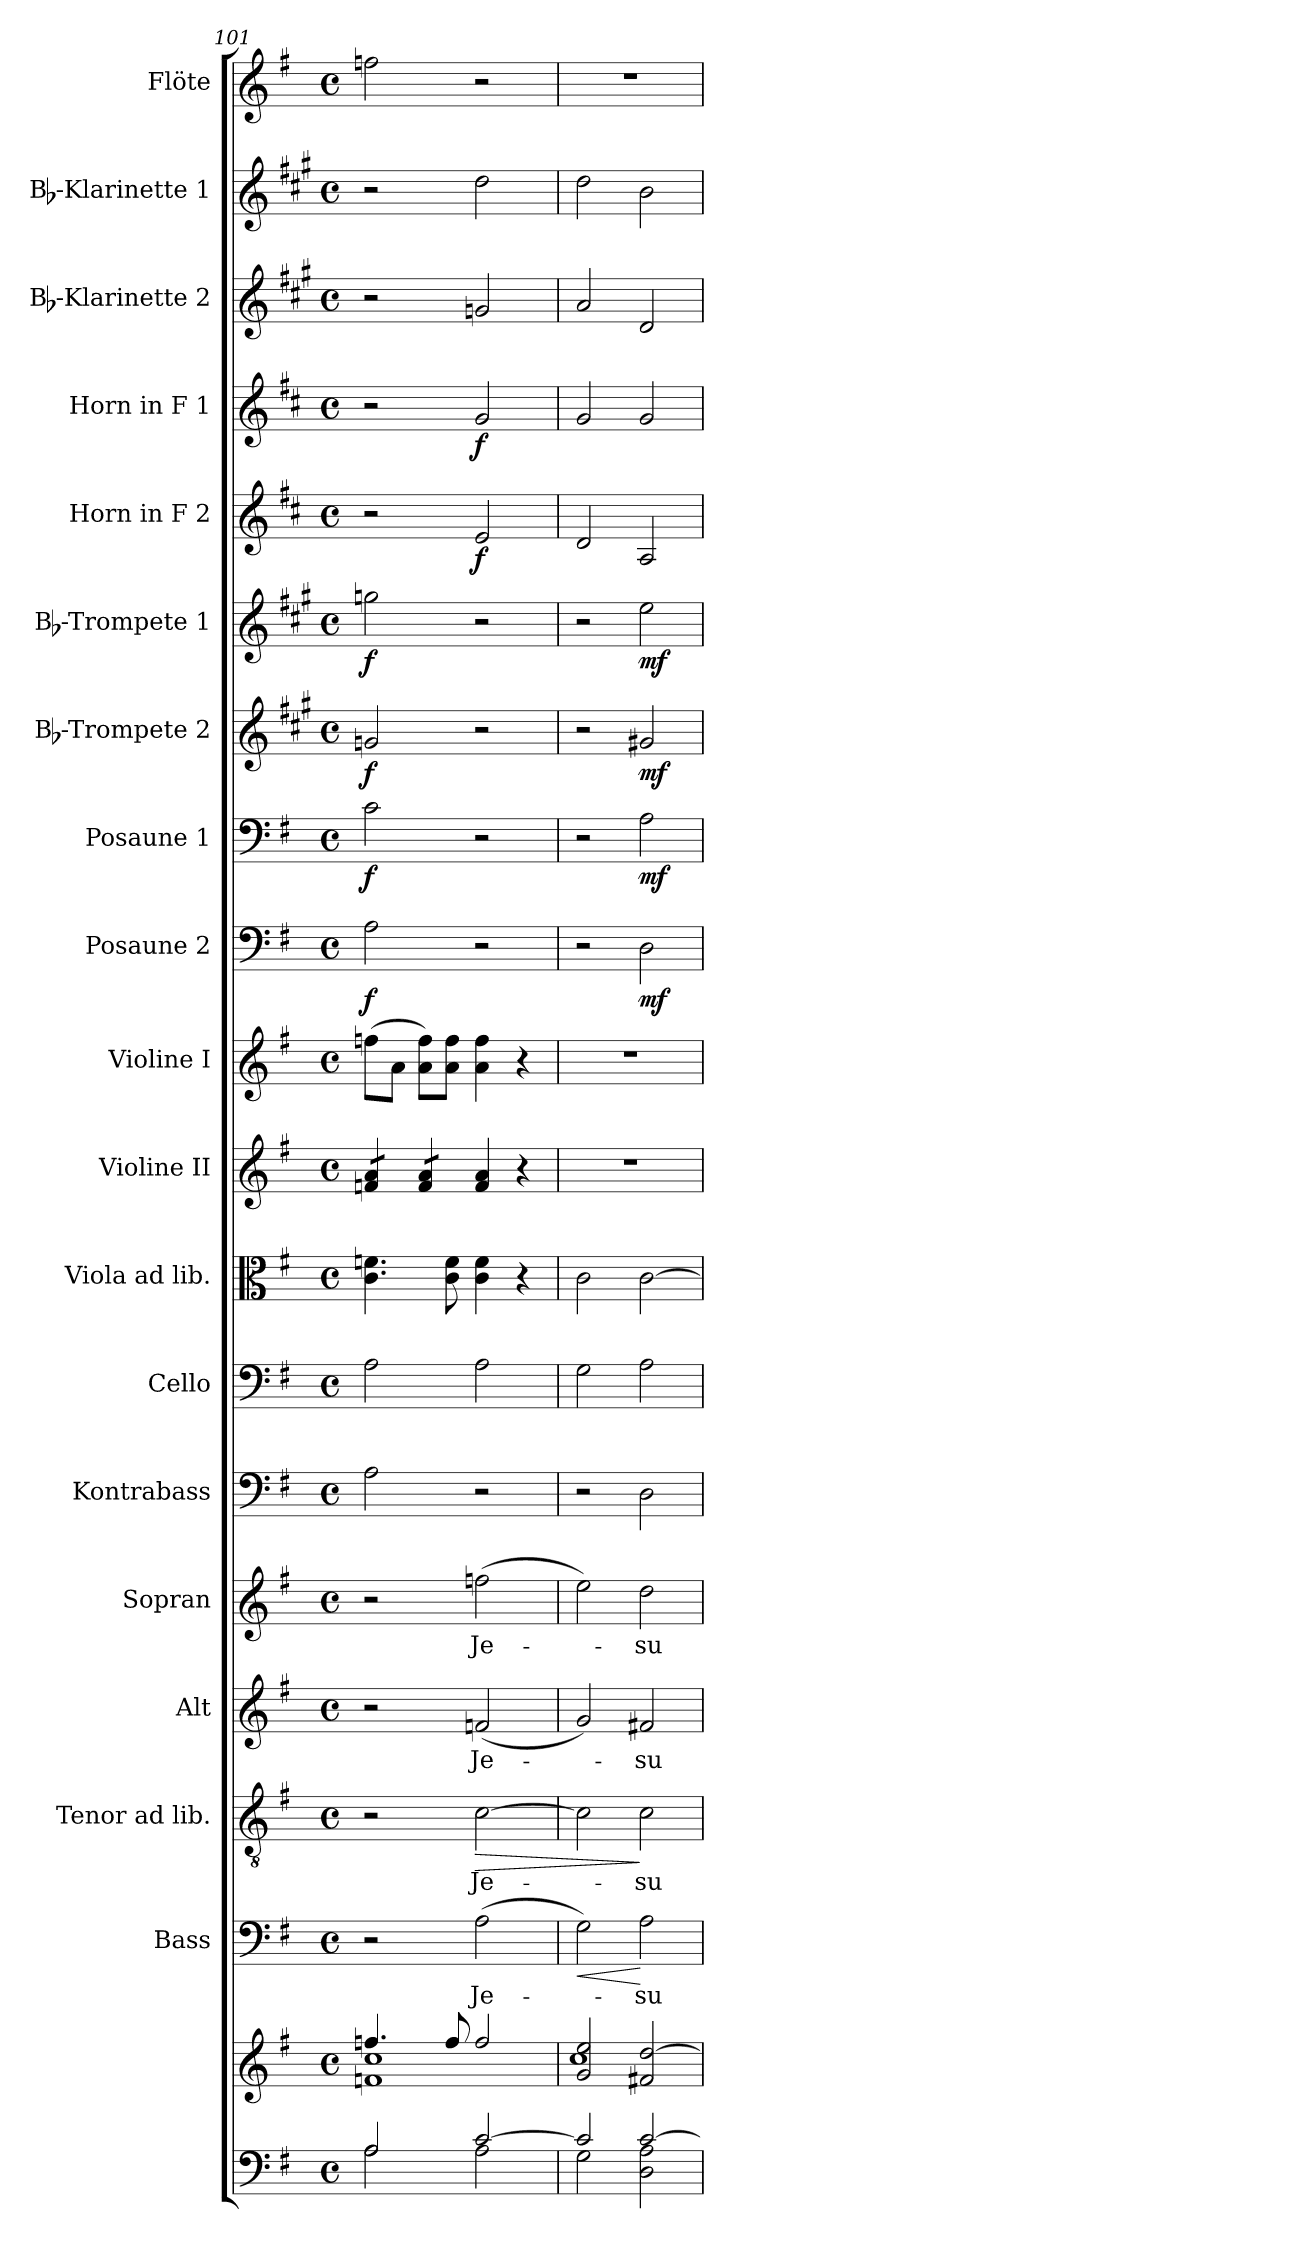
**kern	**kern	**kern	**text	**dynam	**kern	**text	**dynam	**kern	**text	**kern	**text	**kern	**kern	**kern	**kern	**kern	**kern	**dynam	**kern	**dynam	**kern	**dynam	**kern	**dynam	**kern	**dynam	**kern	**dynam	**kern	**kern	**kern
*part19	*part19	*part18	*part18	*part18	*part17	*part17	*part17	*part16	*part16	*part15	*part15	*part14	*part13	*part12	*part11	*part10	*part9	*part9	*part8	*part8	*part7	*part7	*part6	*part6	*part5	*part5	*part4	*part4	*part3	*part2	*part1
*staff20	*staff19	*staff18	*staff18	*staff18	*staff17	*staff17	*staff17	*staff16	*staff16	*staff15	*staff15	*staff14	*staff13	*staff12	*staff11	*staff10	*staff9	*staff9	*staff8	*staff8	*staff7	*staff7	*staff6	*staff6	*staff5	*staff5	*staff4	*staff4	*staff3	*staff2	*staff1
*	*	*I"Bass	*	*	*I"Tenor ad lib.	*	*	*I"Alt	*	*I"Sopran	*	*I"Kontrabass	*I"Cello	*I"Viola ad lib.	*I"Violine II	*I"Violine I	*I"Posaune 2	*	*I"Posaune 1	*	*I"Bb-Trompete 2	*	*I"Bb-Trompete 1	*	*I"Horn in F 2	*	*I"Horn in F 1	*	*I"Bb-Klarinette 2	*I"Bb-Klarinette 1	*I"Flöte
*	*	*I'B.	*	*	*I'T.	*	*	*I'A.	*	*I'S.	*	*I'Kb.	*	*I'Vla.	*I'Vl. II	*I'Vl. I	*I'Pos. 2	*	*I'Pos. 1	*	*I'Bb Trp. 2	*	*I'Bb Trp. 1	*	*	*	*	*	*I'Bb Kl. 2	*I'Bb Kl. 1	*I'Fl.
*clefF4	*clefG2	*clefF4	*	*	*clefGv2	*	*	*clefG2	*	*clefG2	*	*clefF4	*clefF4	*clefC3	*clefG2	*clefG2	*clefF4	*	*clefF4	*	*clefG2	*	*clefG2	*	*clefG2	*	*clefG2	*	*clefG2	*clefG2	*clefG2
*	*	*	*	*	*	*	*	*	*	*	*	*ITrd7c12	*	*	*	*	*	*	*	*	*ITrd1c2	*	*ITrd1c2	*	*ITrd4c7	*	*ITrd4c7	*	*ITrd1c2	*ITrd1c2	*
*k[f#]	*k[f#]	*k[f#]	*	*	*k[f#]	*	*	*k[f#]	*	*k[f#]	*	*k[f#]	*k[f#]	*k[f#]	*k[f#]	*k[f#]	*k[f#]	*	*k[f#]	*	*k[f#]	*	*k[f#]	*	*k[f#]	*	*k[f#]	*	*k[f#]	*k[f#]	*k[f#]
*G:	*G:	*G:	*	*	*G:	*	*	*G:	*	*G:	*	*G:	*G:	*G:	*G:	*G:	*G:	*	*G:	*	*G:	*	*G:	*	*G:	*	*G:	*	*G:	*G:	*G:
*M4/4	*M4/4	*M4/4	*	*	*M4/4	*	*	*M4/4	*	*M4/4	*	*M4/4	*M4/4	*M4/4	*M4/4	*M4/4	*M4/4	*	*M4/4	*	*M4/4	*	*M4/4	*	*M4/4	*	*M4/4	*	*M4/4	*M4/4	*M4/4
*met(c)	*met(c)	*met(c)	*	*	*met(c)	*	*	*met(c)	*	*met(c)	*	*met(c)	*met(c)	*met(c)	*met(c)	*met(c)	*met(c)	*	*met(c)	*	*met(c)	*	*met(c)	*	*met(c)	*	*met(c)	*	*met(c)	*met(c)	*met(c)
=101	=101	=101	=101	=101	=101	=101	=101	=101	=101	=101	=101	=101	=101	=101	=101	=101	=101	=101	=101	=101	=101	=101	=101	=101	=101	=101	=101	=101	=101	=101	=101
*^	*^	*	*	*	*	*	*	*	*	*	*	*	*	*	*	*	*	*	*	*	*	*	*	*	*	*	*	*	*	*	*
!	!	!	!	!	!	!	!	!	!	!	!	!	!	!	!	!	!	!	!	!LO:DY:b	!	!LO:DY:b	!	!LO:DY:b	!	!LO:DY:b	!	!	!	!	!	!	!
*	*	*	*	*	*	*	*	*	*	*	*	*	*	*	*	*	*tremolo	*	*	*	*	*	*	*	*	*	*	*	*	*	*	*	*
2A/	2A\	4.ffn/	1fn 1cc	2r	.	.	2r	.	.	2r	.	2r	.	2AA\	2A\	4.c\ 4.fn\	8fn/ 8a/L	(>8ffn\L	2A\	f	2c\	f	2fn/	f	2ffn\	f	2r	.	2r	.	2r	2r	2ffn\
.	.	.	.	.	.	.	.	.	.	.	.	.	.	.	.	.	8fn/ 8a/J	8a\J	.	.	.	.	.	.	.	.	.	.	.	.	.	.	.
.	.	.	.	.	.	.	.	.	.	.	.	.	.	.	.	.	8f/ 8a/L	8a\ 8ff\L)	.	.	.	.	.	.	.	.	.	.	.	.	.	.	.
.	.	8ff/	.	.	.	.	.	.	.	.	.	.	.	.	.	8c\ 8f\	8f/ 8a/J	8a\ 8ff\J	.	.	.	.	.	.	.	.	.	.	.	.	.	.	.
*	*	*	*	*	*	*	*	*	*	*	*	*	*	*	*	*	*Xtremolo	*	*	*	*	*	*	*	*	*	*	*	*	*	*	*	*
!	!	!	!	!	!LO:LY:b	!	!	!LO:LY:b	!LO:HP:b	!	!LO:LY:b	!	!LO:LY:b	!	!	!	!	!	!	!	!	!	!	!	!	!	!	!LO:DY:b	!	!LO:DY:b	!	!	!
[>2c/	2A\	2ff/	.	(>2A\	Je-	.	[2c\	Je-	>	(<2fn/	Je-	(>2ffn\	Je-	2r	2A\	4c\ 4f\	4f/ 4a/	4a\ 4ff\	2r	.	2r	.	2r	.	2r	.	2A/	f	2c/	f	2fn/	2cc\	2r
.	.	.	.	.	.	.	.	.	.	.	.	.	.	.	.	4r	4r	4r	.	.	.	.	.	.	.	.	.	.	.	.	.	.	.
=102	=102	=102	=102	=102	=102	=102	=102	=102	=102	=102	=102	=102	=102	=102	=102	=102	=102	=102	=102	=102	=102	=102	=102	=102	=102	=102	=102	=102	=102	=102	=102	=102	=102
!	!	!	!	!	!	!LO:HP:b	!	!	!	!	!	!	!	!	!	!	!	!	!	!	!	!	!	!	!	!	!	!	!	!	!	!	!
2c/]	2G\	2g/ 2ee/	1cc	2G\)	.	<	2c\]	.	.	2g/)	.	2ee\)	.	2r	2G\	2c\	1r	1r	2r	.	2r	.	2r	.	2r	.	2G/	.	2c/	.	2g/	2cc\	1r
!	!	!	!	!	!LO:LY:b	!	!	!LO:LY:b	!	!	!LO:LY:b	!	!LO:LY:b	!	!	!	!	!	!	!LO:DY:b	!	!LO:DY:b	!	!LO:DY:b	!	!LO:DY:b	!	!	!	!	!	!	!
[>2c/	2D\ 2A\	2f#X/ [>2dd/	.	2A\	-su	[	2c\	-su	]	2f#X/	-su	2dd\	-su	2DD\	2A\	[2c\	.	.	2D\	mf	2A\	mf	2f#X/	mf	2dd\	mf	2D/	.	2c/	.	2c/	2a\	.
*v	*v	*	*	*	*	*	*	*	*	*	*	*	*	*	*	*	*	*	*	*	*	*	*	*	*	*	*	*	*	*	*	*	*
*	*v	*v	*	*	*	*	*	*	*	*	*	*	*	*	*	*	*	*	*	*	*	*	*	*	*	*	*	*	*	*	*	*
=	=	=	=	=	=	=	=	=	=	=	=	=	=	=	=	=	=	=	=	=	=	=	=	=	=	=	=	=	=	=	=
*-	*-	*-	*-	*-	*-	*-	*-	*-	*-	*-	*-	*-	*-	*-	*-	*-	*-	*-	*-	*-	*-	*-	*-	*-	*-	*-	*-	*-	*-	*-	*-
